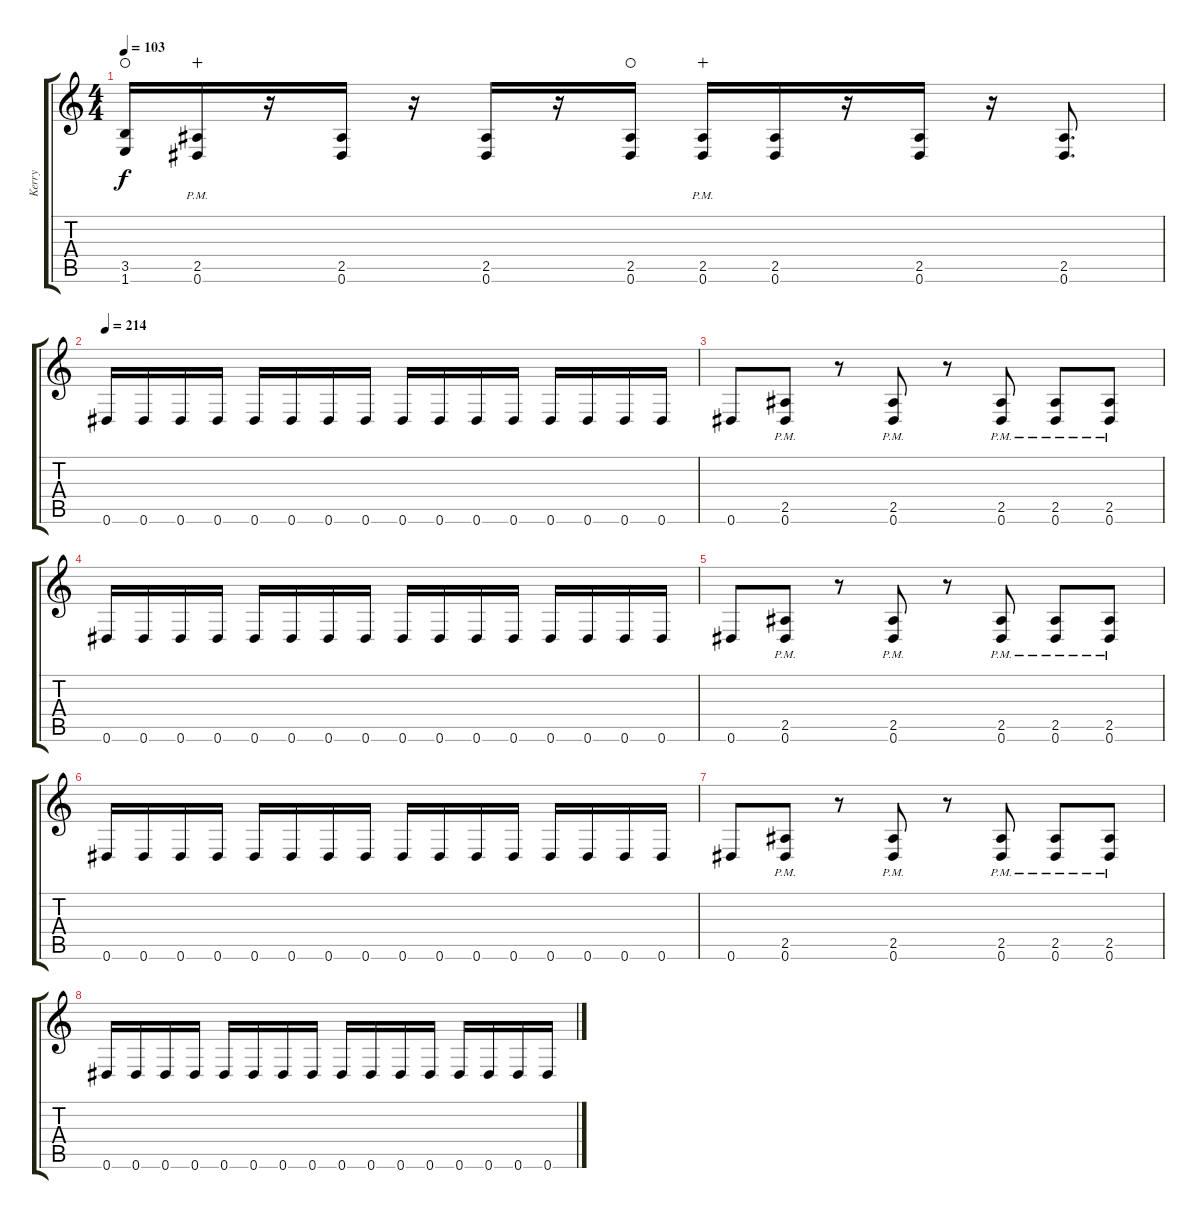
\track ("Kerry" "Kerry") {instrument overdrivenguitar}
\staff {score tabs}
\tuning (Eb4 Bb3 Gb3 Db3 Ab2 Eb2) {hide}
\ts (4 4)
\tempo 103
\clef g2
\ks c
(3.5 1.6).16{dy f waho} (2.5{pm} 0.6{pm}).16{wahc} r.16 (2.5 0.6).16 r.16 (2.5 0.6).16 r.16 (2.5 0.6).16{waho} (2.5{pm} 0.6{pm}).16{wahc} (2.5 0.6).16 r.16 (2.5 0.6).16 r.16 (2.5 0.6).8{d} |
\tempo 214
0.6.16 0.6.16 0.6.16 0.6.16 0.6.16 0.6.16 0.6.16 0.6.16 0.6.16 0.6.16 0.6.16 0.6.16 0.6.16 0.6.16 0.6.16 0.6.16 |
0.6.8 (2.5{pm} 0.6{pm}).8 r.8 (2.5{pm} 0.6{pm}).8 r.8 (2.5{pm} 0.6{pm}).8 (2.5{pm} 0.6{pm}).8 (2.5{pm} 0.6{pm}).8 |
0.6.16 0.6.16 0.6.16 0.6.16 0.6.16 0.6.16 0.6.16 0.6.16 0.6.16 0.6.16 0.6.16 0.6.16 0.6.16 0.6.16 0.6.16 0.6.16 |
0.6.8 (2.5{pm} 0.6{pm}).8 r.8 (2.5{pm} 0.6{pm}).8 r.8 (2.5{pm} 0.6{pm}).8 (2.5{pm} 0.6{pm}).8 (2.5{pm} 0.6{pm}).8 |
0.6.16 0.6.16 0.6.16 0.6.16 0.6.16 0.6.16 0.6.16 0.6.16 0.6.16 0.6.16 0.6.16 0.6.16 0.6.16 0.6.16 0.6.16 0.6.16 |
0.6.8 (2.5{pm} 0.6{pm}).8 r.8 (2.5{pm} 0.6{pm}).8 r.8 (2.5{pm} 0.6{pm}).8 (2.5{pm} 0.6{pm}).8 (2.5{pm} 0.6{pm}).8 |
0.6.16 0.6.16 0.6.16 0.6.16 0.6.16 0.6.16 0.6.16 0.6.16 0.6.16 0.6.16 0.6.16 0.6.16 0.6.16 0.6.16 0.6.16 0.6.16
